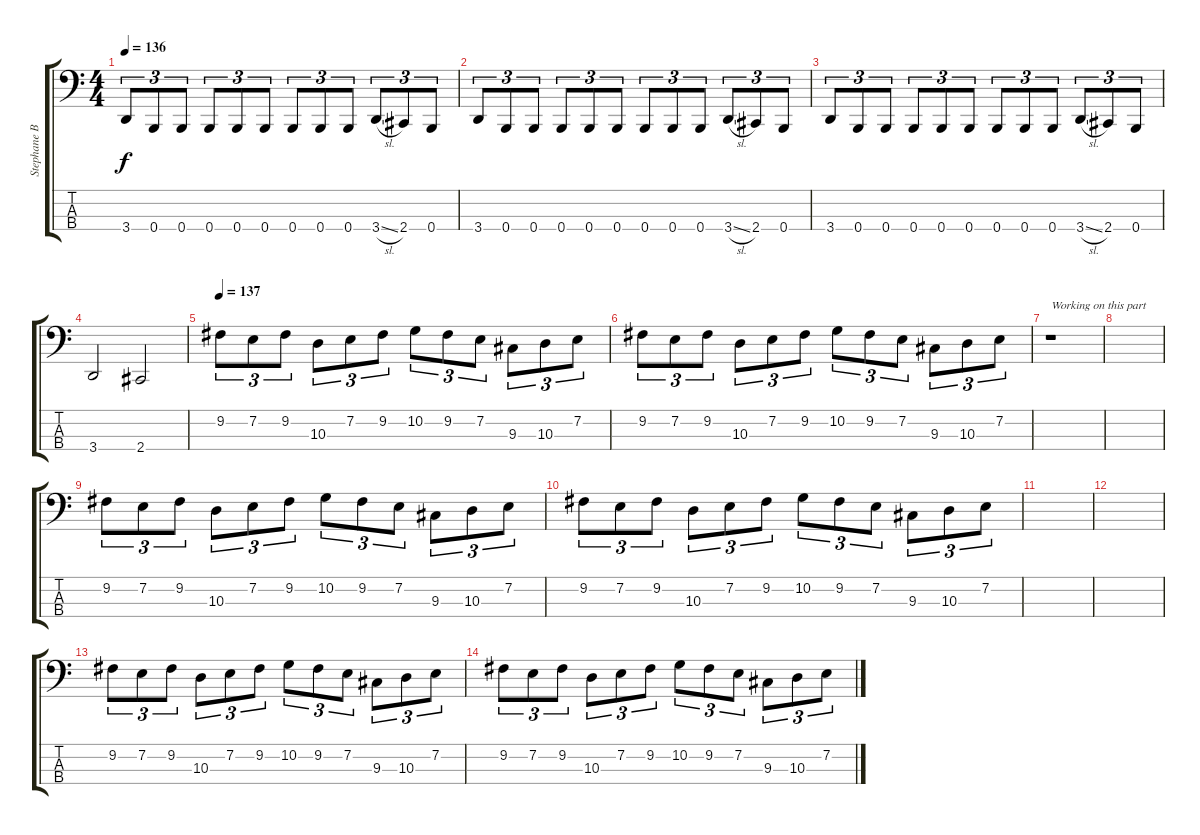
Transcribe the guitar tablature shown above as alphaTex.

\track ("Stephane Barbe (Bass)" "Stephane B") {instrument electricbasspick}
\staff {score tabs}
\tuning (D2 A1 E1 B0) {hide}
\ts (4 4)
\tempo 136
\clef f4
\ks c
3.4.8{tu (3 2) dy f} 0.4.8{tu (3 2)} 0.4.8{tu (3 2)} 0.4.8{tu (3 2)} 0.4.8{tu (3 2)} 0.4.8{tu (3 2)} 0.4.8{tu (3 2)} 0.4.8{tu (3 2)} 0.4.8{tu (3 2)} 3.4{sl}.8{tu (3 2)} 2.4.8{tu (3 2)} 0.4.8{tu (3 2)} |
3.4.8{tu (3 2)} 0.4.8{tu (3 2)} 0.4.8{tu (3 2)} 0.4.8{tu (3 2)} 0.4.8{tu (3 2)} 0.4.8{tu (3 2)} 0.4.8{tu (3 2)} 0.4.8{tu (3 2)} 0.4.8{tu (3 2)} 3.4{sl}.8{tu (3 2)} 2.4.8{tu (3 2)} 0.4.8{tu (3 2)} |
3.4.8{tu (3 2)} 0.4.8{tu (3 2)} 0.4.8{tu (3 2)} 0.4.8{tu (3 2)} 0.4.8{tu (3 2)} 0.4.8{tu (3 2)} 0.4.8{tu (3 2)} 0.4.8{tu (3 2)} 0.4.8{tu (3 2)} 3.4{sl}.8{tu (3 2)} 2.4.8{tu (3 2)} 0.4.8{tu (3 2)} |
3.4.2 2.4.2 |
\tempo 137
9.2.8{tu (3 2)} 7.2.8{tu (3 2)} 9.2.8{tu (3 2)} 10.3.8{tu (3 2)} 7.2.8{tu (3 2)} 9.2.8{tu (3 2)} 10.2.8{tu (3 2)} 9.2.8{tu (3 2)} 7.2.8{tu (3 2)} 9.3.8{tu (3 2)} 10.3.8{tu (3 2)} 7.2.8{tu (3 2)} |
9.2.8{tu (3 2)} 7.2.8{tu (3 2)} 9.2.8{tu (3 2)} 10.3.8{tu (3 2)} 7.2.8{tu (3 2)} 9.2.8{tu (3 2)} 10.2.8{tu (3 2)} 9.2.8{tu (3 2)} 7.2.8{tu (3 2)} 9.3.8{tu (3 2)} 10.3.8{tu (3 2)} 7.2.8{tu (3 2)} |
r.1{txt "Working on this part"} |
|
9.2.8{tu (3 2)} 7.2.8{tu (3 2)} 9.2.8{tu (3 2)} 10.3.8{tu (3 2)} 7.2.8{tu (3 2)} 9.2.8{tu (3 2)} 10.2.8{tu (3 2)} 9.2.8{tu (3 2)} 7.2.8{tu (3 2)} 9.3.8{tu (3 2)} 10.3.8{tu (3 2)} 7.2.8{tu (3 2)} |
9.2.8{tu (3 2)} 7.2.8{tu (3 2)} 9.2.8{tu (3 2)} 10.3.8{tu (3 2)} 7.2.8{tu (3 2)} 9.2.8{tu (3 2)} 10.2.8{tu (3 2)} 9.2.8{tu (3 2)} 7.2.8{tu (3 2)} 9.3.8{tu (3 2)} 10.3.8{tu (3 2)} 7.2.8{tu (3 2)} |
|
|
9.2.8{tu (3 2)} 7.2.8{tu (3 2)} 9.2.8{tu (3 2)} 10.3.8{tu (3 2)} 7.2.8{tu (3 2)} 9.2.8{tu (3 2)} 10.2.8{tu (3 2)} 9.2.8{tu (3 2)} 7.2.8{tu (3 2)} 9.3.8{tu (3 2)} 10.3.8{tu (3 2)} 7.2.8{tu (3 2)} |
9.2.8{tu (3 2)} 7.2.8{tu (3 2)} 9.2.8{tu (3 2)} 10.3.8{tu (3 2)} 7.2.8{tu (3 2)} 9.2.8{tu (3 2)} 10.2.8{tu (3 2)} 9.2.8{tu (3 2)} 7.2.8{tu (3 2)} 9.3.8{tu (3 2)} 10.3.8{tu (3 2)} 7.2.8{tu (3 2)}
